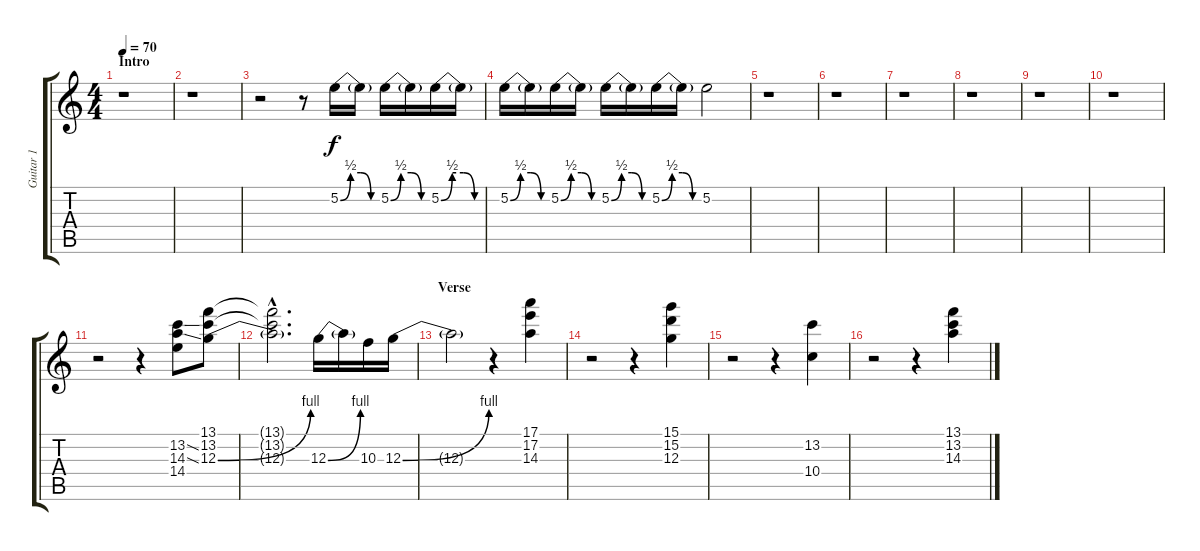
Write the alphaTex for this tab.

\track ("Guitar 1" "Guitar 1") {instrument overdrivenguitar}
\staff {score tabs}
\tuning (E4 B3 G3 D3 A2 E2) {hide}
\ts (4 4)
\section ("" "Intro")
\tempo 70
\clef g2
\ks c
r.1{dy f instrument overdrivenguitar} |
r.1{volume 0} |
r.2{volume 15} r.8 5.2{be (custom 0 0 15 2 30 2 45 0 60 0)}.16 5.2{t}.16 5.2{be (custom 0 0 15 2 30 2 45 0 60 0)}.16 5.2{t}.16 5.2{be (custom 0 0 15 2 30 2 45 0 60 0)}.16 5.2{t}.16 |
5.2{be (custom 0 0 15 2 30 2 45 0 60 0)}.16{volume 0} 5.2{t}.16 5.2{be (custom 0 0 15 2 30 2 45 0 60 0)}.16 5.2{t}.16 5.2{be (custom 0 0 15 2 30 2 45 0 60 0)}.16 5.2{t}.16 5.2{be (custom 0 0 15 2 30 2 45 0 60 0)}.16 5.2{t}.16 5.2.2 |
r.1{volume 15} |
r.1 |
r.1 |
r.1 |
r.1 |
r.1 |
r.2 r.4 (13.2{ss} 14.3{ss} 14.4).8 (13.1 13.2 12.3{be (bend 0 0 60 4)}).8 |
(13.1{hac t} 13.2{hac t} 12.3{hac t}).2{d} 12.3{be (bend 0 0 60 4)}.16 12.3{t}.16 10.3.16 12.3{be (bend 0 0 60 4)}.16 |
\section ("" "Verse")
12.3{t}.2 r.4 (17.1 17.2 14.3).4 |
r.2 r.4 (15.1 15.2 12.3).4 |
r.2 r.4 (13.2 10.4).4 |
r.2 r.4 (13.1 13.2 14.3).4
